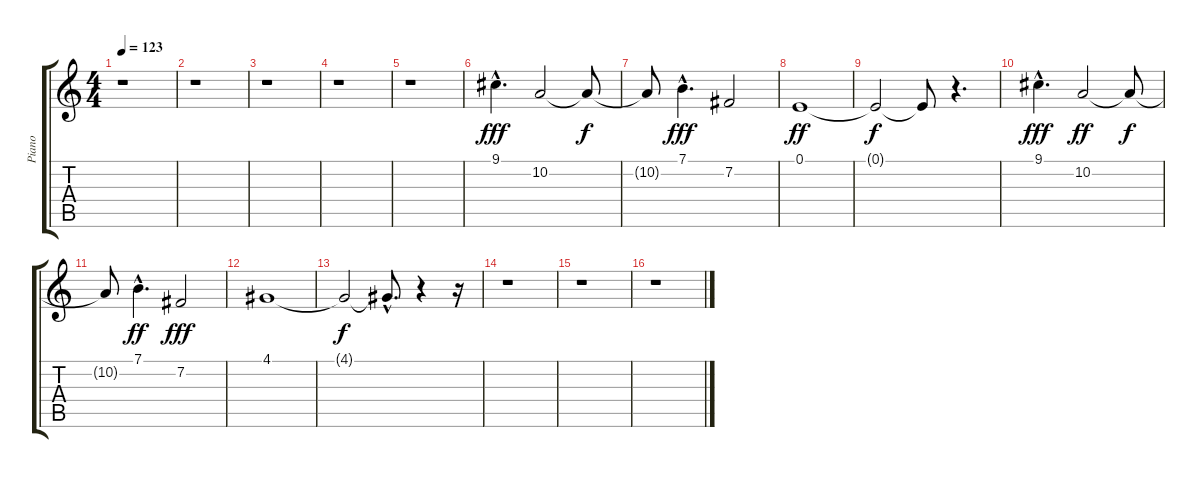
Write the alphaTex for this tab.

\track ("Piano" "Piano") {instrument brightacousticpiano}
\staff {score tabs}
\tuning (E4 B3 G3 D3 A2 E2) {hide}
\ts (4 4)
\tempo 123
\clef g2
\ks c
r.1{dy fff instrument brightacousticpiano} |
r.1 |
r.1 |
r.1 |
r.1 |
9.1{hac}.4{d} 10.2.2 10.2{t}.8{dy f} |
10.2{t}.8 7.1{hac}.4{d dy fff} 7.2.2 |
0.1.1{dy ff} |
0.1{t}.2{dy f} 0.1{t}.8 r.4{d} |
9.1{hac}.4{d dy fff} 10.2.2{dy ff} 10.2{t}.8{dy f} |
10.2{t}.8 7.1{hac}.4{d dy ff} 7.2.2{dy fff} |
4.1.1 |
4.1{t}.2{dy f} 4.1{hac t}.8{d} r.4 r.16 |
r.1 |
r.1 |
r.1
